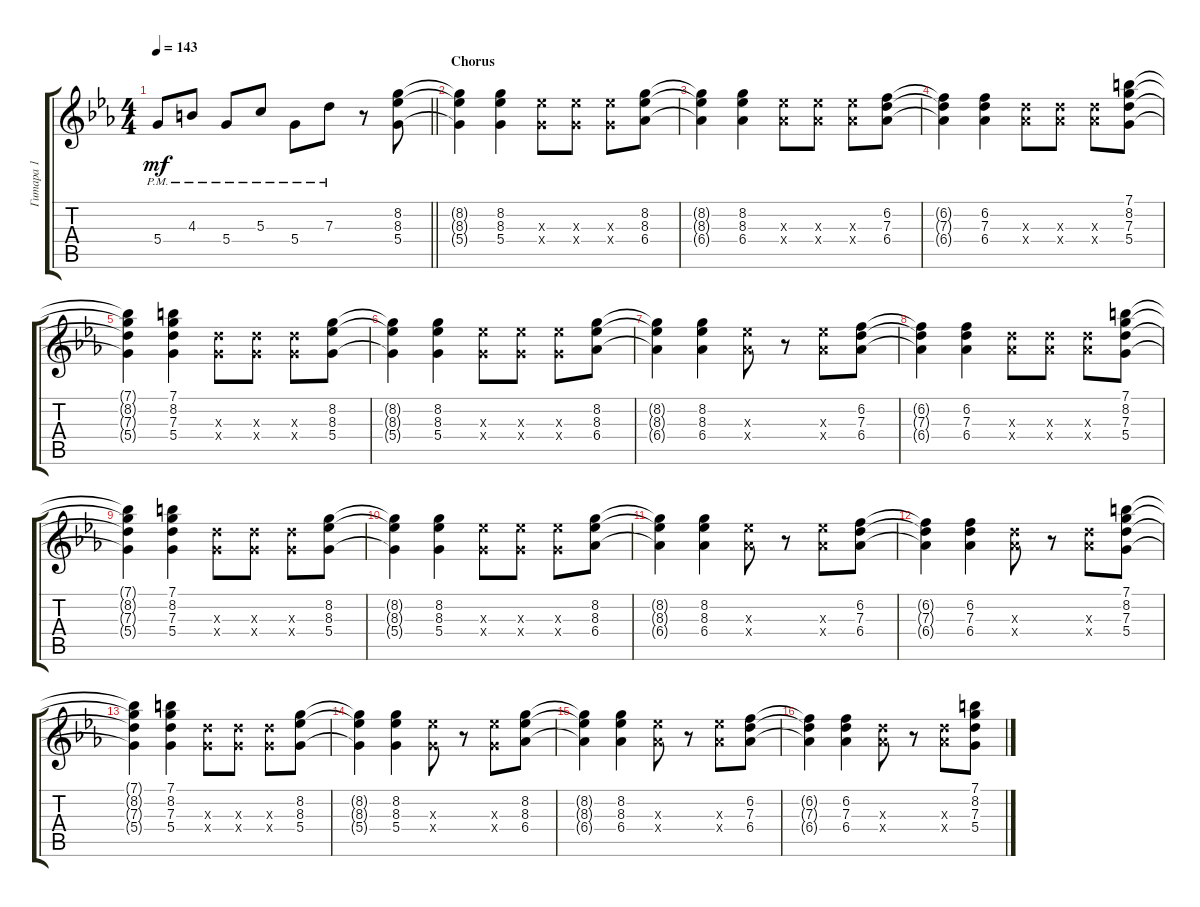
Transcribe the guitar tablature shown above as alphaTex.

\track ("Гитара 1" "Гитара 1") {instrument distortionguitar}
\staff {score tabs}
\tuning (E4 B3 G3 D3 A2 E2) {hide}
\ts (4 4)
\tempo 143
\clef g2
\barLineRight lightlight
\ks cminor
5.4{pm}.8{dy mf} 4.3{pm}.8 5.4{pm}.8 5.3{pm}.8 5.4{pm}.8 7.3{pm}.8 r.8 (8.2 8.3 5.4).8 |
\section ("" "Chorus")
(8.2{t} 8.3{t} 5.4{t}).4 (8.2 8.3 5.4).4 (8.3{x} 5.4{x}).8 (8.3{x} 5.4{x}).8 (8.3{x} 5.4{x}).8 (8.2 8.3 6.4).8 |
(8.2{t} 8.3{t} 6.4{t}).4 (8.2 8.3 6.4).4 (8.3{x} 6.4{x}).8 (8.3{x} 6.4{x}).8 (8.3{x} 6.4{x}).8 (6.2 7.3 6.4).8 |
(6.2{t} 7.3{t} 6.4{t}).4 (6.2 7.3 6.4).4 (7.3{x} 6.4{x}).8 (7.3{x} 6.4{x}).8 (7.3{x} 6.4{x}).8 (7.1 8.2 7.3 5.4).8 |
(7.1{t} 8.2{t} 7.3{t} 5.4{t}).4 (7.1 8.2 7.3 5.4).4 (7.3{x} 5.4{x}).8 (7.3{x} 5.4{x}).8 (7.3{x} 5.4{x}).8 (8.2 8.3 5.4).8 |
(8.2{t} 8.3{t} 5.4{t}).4 (8.2 8.3 5.4).4 (8.3{x} 5.4{x}).8 (8.3{x} 5.4{x}).8 (8.3{x} 5.4{x}).8 (8.2 8.3 6.4).8 |
(8.2{t} 8.3{t} 6.4{t}).4 (8.2 8.3 6.4).4 (8.3{x} 6.4{x}).8 r.8 (8.3{x} 6.4{x}).8 (6.2 7.3 6.4).8 |
(6.2{t} 7.3{t} 6.4{t}).4 (6.2 7.3 6.4).4 (7.3{x} 6.4{x}).8 (7.3{x} 6.4{x}).8 (7.3{x} 6.4{x}).8 (7.1 8.2 7.3 5.4).8 |
(7.1{t} 8.2{t} 7.3{t} 5.4{t}).4 (7.1 8.2 7.3 5.4).4 (7.3{x} 5.4{x}).8 (7.3{x} 5.4{x}).8 (7.3{x} 5.4{x}).8 (8.2 8.3 5.4).8 |
(8.2{t} 8.3{t} 5.4{t}).4 (8.2 8.3 5.4).4 (8.3{x} 5.4{x}).8 (8.3{x} 5.4{x}).8 (8.3{x} 5.4{x}).8 (8.2 8.3 6.4).8 |
(8.2{t} 8.3{t} 6.4{t}).4 (8.2 8.3 6.4).4 (8.3{x} 6.4{x}).8 r.8 (8.3{x} 6.4{x}).8 (6.2 7.3 6.4).8 |
(6.2{t} 7.3{t} 6.4{t}).4 (6.2 7.3 6.4).4 (7.3{x} 6.4{x}).8 r.8 (7.3{x} 6.4{x}).8 (7.1 8.2 7.3 5.4).8 |
(7.1{t} 8.2{t} 7.3{t} 5.4{t}).4 (7.1 8.2 7.3 5.4).4 (7.3{x} 5.4{x}).8 (7.3{x} 5.4{x}).8 (7.3{x} 5.4{x}).8 (8.2 8.3 5.4).8 |
(8.2{t} 8.3{t} 5.4{t}).4 (8.2 8.3 5.4).4 (8.3{x} 5.4{x}).8 r.8 (8.3{x} 5.4{x}).8 (8.2 8.3 6.4).8 |
(8.2{t} 8.3{t} 6.4{t}).4 (8.2 8.3 6.4).4 (8.3{x} 6.4{x}).8 r.8 (8.3{x} 6.4{x}).8 (6.2 7.3 6.4).8 |
(6.2{t} 7.3{t} 6.4{t}).4 (6.2 7.3 6.4).4 (7.3{x} 6.4{x}).8 r.8 (7.3{x} 6.4{x}).8 (7.1 8.2 7.3 5.4).8
